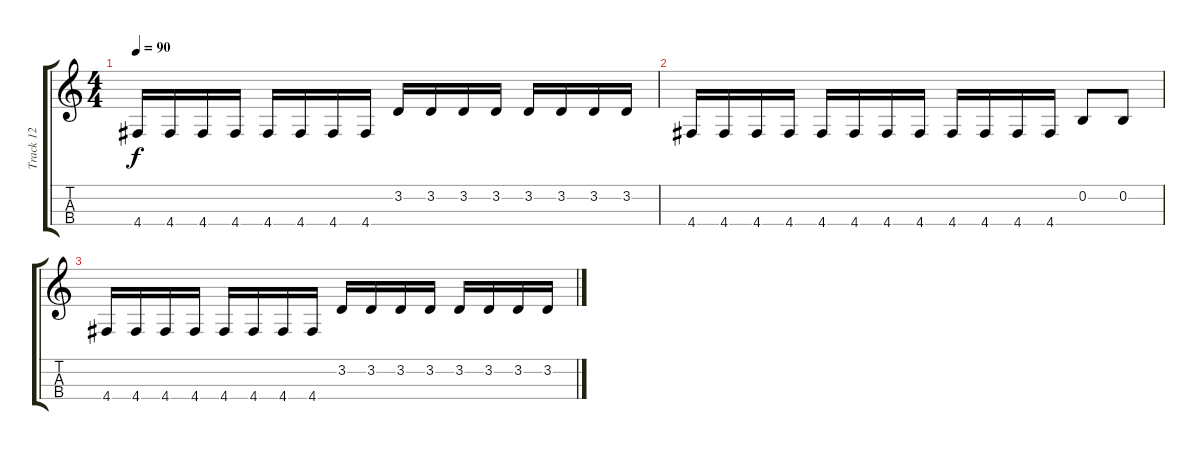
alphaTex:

\track ("Track 12" "Track 12") {solo instrument acousticguitarnylon}
\staff {score tabs}
\tuning (E3 B2 G2 D2) {hide}
\ts (4 4)
\tempo 90
\clef g2
\ks c
4.4.16{dy f} 4.4.16 4.4.16 4.4.16 4.4.16 4.4.16 4.4.16 4.4.16 3.2.16 3.2.16 3.2.16 3.2.16 3.2.16 3.2.16 3.2.16 3.2.16 |
4.4.16 4.4.16 4.4.16 4.4.16 4.4.16 4.4.16 4.4.16 4.4.16 4.4.16 4.4.16 4.4.16 4.4.16 0.2.8 0.2.8 |
4.4.16 4.4.16 4.4.16 4.4.16 4.4.16 4.4.16 4.4.16 4.4.16 3.2.16 3.2.16 3.2.16 3.2.16 3.2.16 3.2.16 3.2.16 3.2.16
